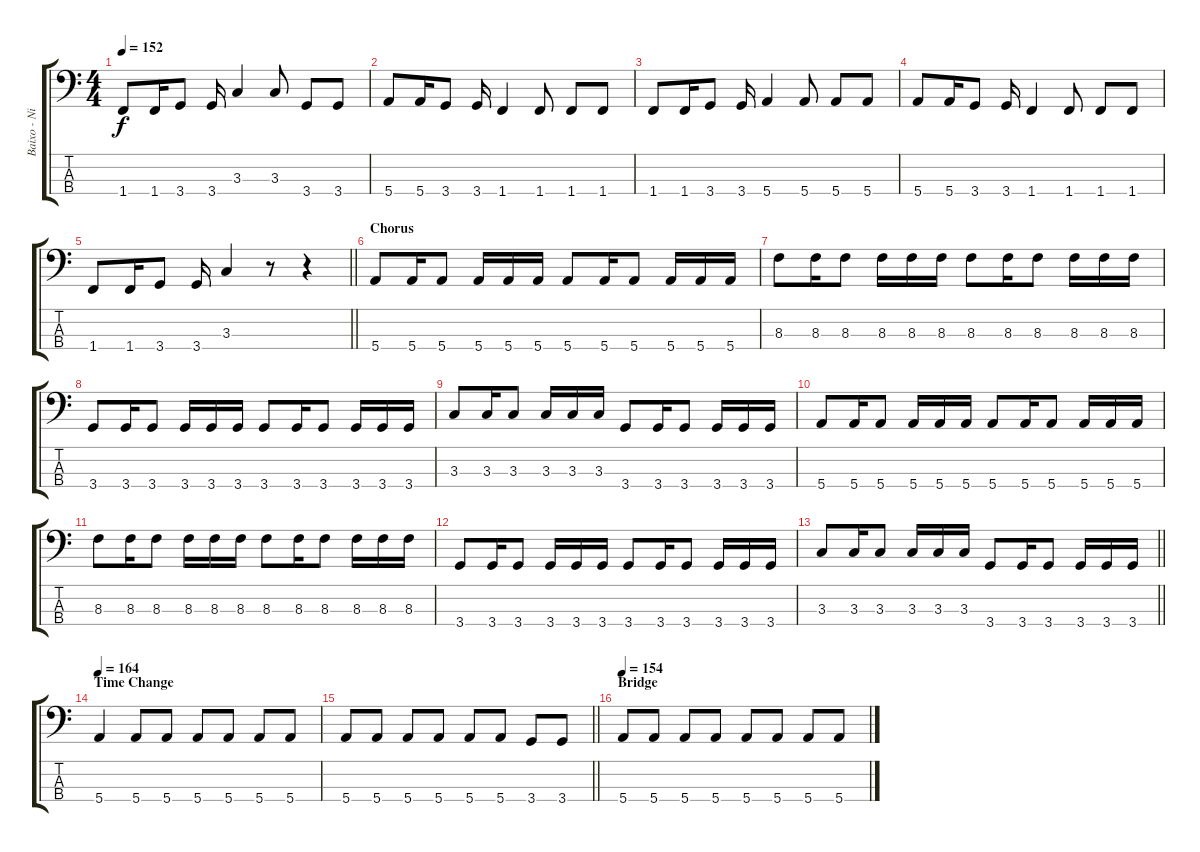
\track ("Baixo - Nikola" "Baixo - Ni") {instrument electricbasspick}
\staff {score tabs}
\tuning (G2 D2 A1 E1) {hide}
\ts (4 4)
\tempo 152
\clef f4
\ks c
1.4.8{dy f} 1.4.16 3.4.8 3.4.16 3.3.4 3.3.8 3.4.8 3.4.8 |
5.4.8 5.4.16 3.4.8 3.4.16 1.4.4 1.4.8 1.4.8 1.4.8 |
1.4.8 1.4.16 3.4.8 3.4.16 5.4.4 5.4.8 5.4.8 5.4.8 |
5.4.8 5.4.16 3.4.8 3.4.16 1.4.4 1.4.8 1.4.8 1.4.8 |
\barLineRight lightlight
1.4.8 1.4.16 3.4.8 3.4.16 3.3.4 r.8 r.4 |
\section ("" "Chorus")
5.4.8 5.4.16 5.4.8 5.4.16 5.4.16 5.4.16 5.4.8 5.4.16 5.4.8 5.4.16 5.4.16 5.4.16 |
8.3.8 8.3.16 8.3.8 8.3.16 8.3.16 8.3.16 8.3.8 8.3.16 8.3.8 8.3.16 8.3.16 8.3.16 |
3.4.8 3.4.16 3.4.8 3.4.16 3.4.16 3.4.16 3.4.8 3.4.16 3.4.8 3.4.16 3.4.16 3.4.16 |
3.3.8 3.3.16 3.3.8 3.3.16 3.3.16 3.3.16 3.4.8 3.4.16 3.4.8 3.4.16 3.4.16 3.4.16 |
5.4.8 5.4.16 5.4.8 5.4.16 5.4.16 5.4.16 5.4.8 5.4.16 5.4.8 5.4.16 5.4.16 5.4.16 |
8.3.8 8.3.16 8.3.8 8.3.16 8.3.16 8.3.16 8.3.8 8.3.16 8.3.8 8.3.16 8.3.16 8.3.16 |
3.4.8 3.4.16 3.4.8 3.4.16 3.4.16 3.4.16 3.4.8 3.4.16 3.4.8 3.4.16 3.4.16 3.4.16 |
\barLineRight lightlight
3.3.8 3.3.16 3.3.8 3.3.16 3.3.16 3.3.16 3.4.8 3.4.16 3.4.8 3.4.16 3.4.16 3.4.16 |
\section ("" "Time Change")
\tempo 164
5.4.4 5.4.8 5.4.8 5.4.8 5.4.8 5.4.8 5.4.8 |
\barLineRight lightlight
5.4.8 5.4.8 5.4.8 5.4.8 5.4.8 5.4.8 3.4.8 3.4.8 |
\section ("" "Bridge")
\tempo 154
5.4.8 5.4.8 5.4.8 5.4.8 5.4.8 5.4.8 5.4.8 5.4.8
